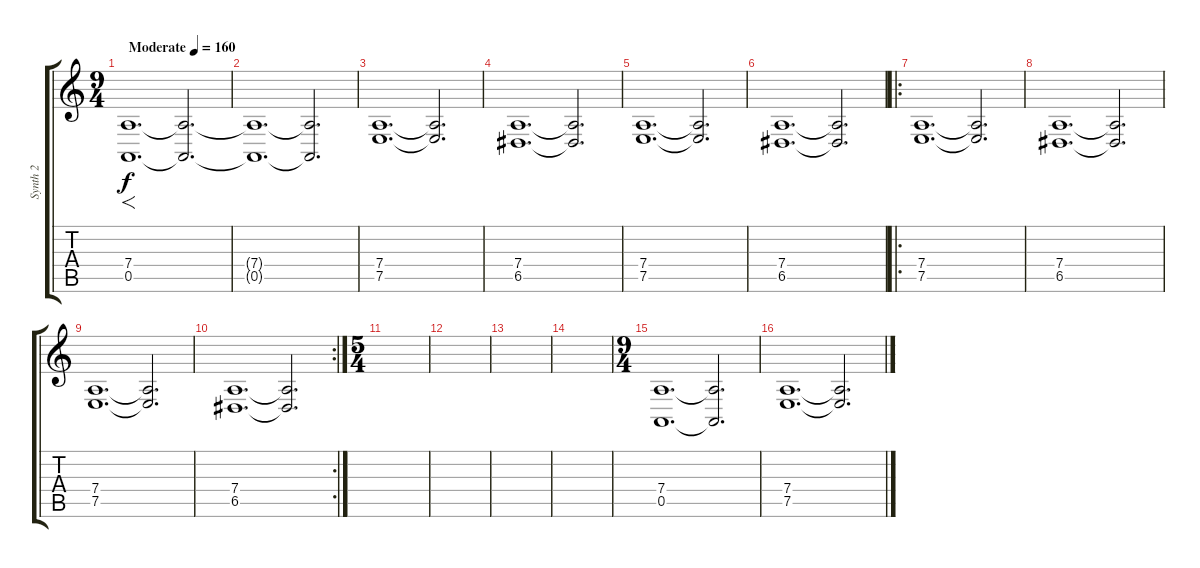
\track ("Synth 2" "Synth 2") {instrument rockorgan}
\staff {score tabs}
\tuning (E4 B3 G3 D3 A2 E2) {hide}
\ts (9 4)
\tempo (160 "Moderate")
\clef g2
\ks c
(7.4 0.5).1{f d dy f instrument rockorgan} (7.4{t} 0.5{t}).2{d} |
(7.4{t} 0.5{t}).1{d} (7.4{t} 0.5{t}).2{d} |
(7.4 7.5).1{d} (7.4{t} 7.5{t}).2{d} |
(7.4 6.5).1{d} (7.4{t} 6.5{t}).2{d} |
(7.4 7.5).1{d} (7.4{t} 7.5{t}).2{d} |
(7.4 6.5).1{d} (7.4{t} 6.5{t}).2{d} |
\ro
(7.4 7.5).1{d} (7.4{t} 7.5{t}).2{d} |
(7.4 6.5).1{d} (7.4{t} 6.5{t}).2{d} |
(7.4 7.5).1{d} (7.4{t} 7.5{t}).2{d} |
\rc 2
(7.4 6.5).1{d} (7.4{t} 6.5{t}).2{d} |
\ts (5 4)
|
|
|
|
\ts (9 4)
(7.4 0.5).1{d} (7.4{t} 0.5{t}).2{d} |
(7.4 7.5).1{d} (7.4{t} 7.5{t}).2{d}
